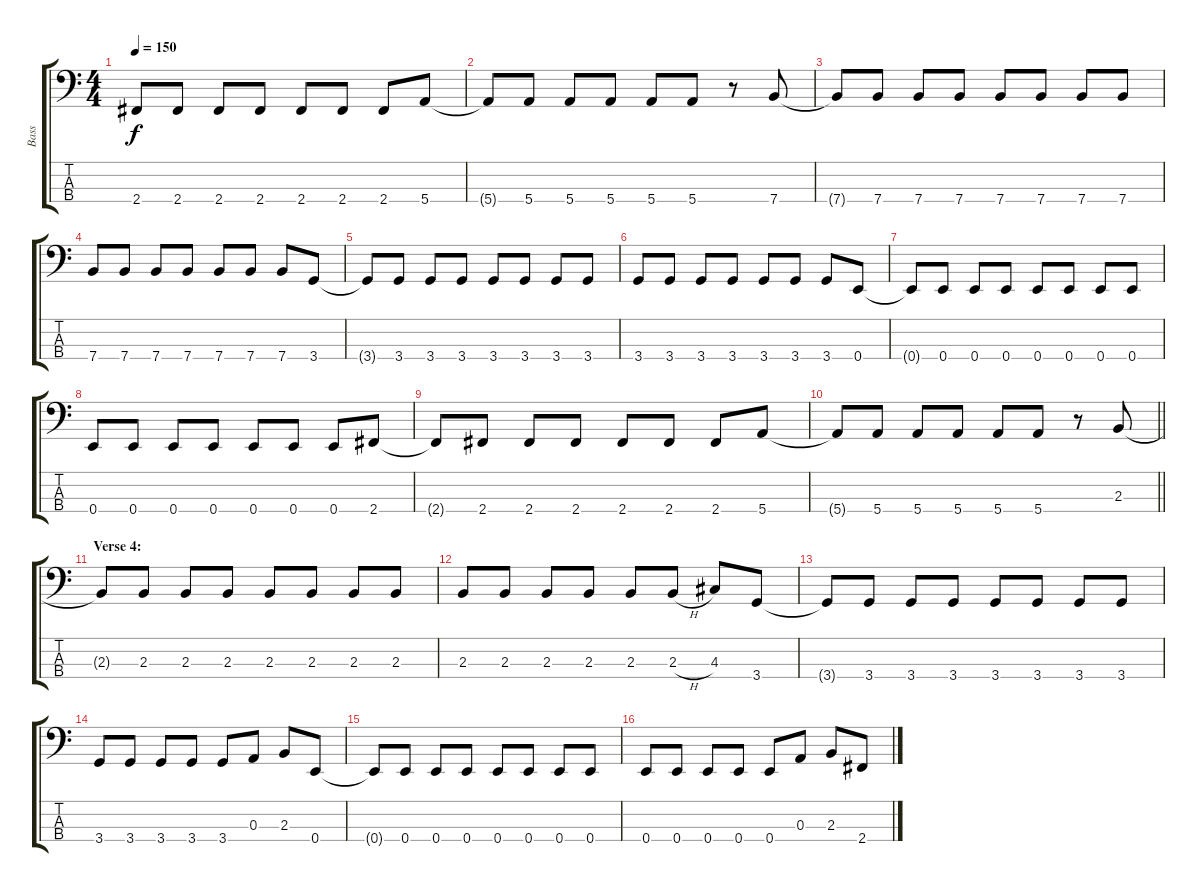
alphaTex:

\track ("Bass" "Bass") {instrument electricbasspick}
\staff {score tabs}
\tuning (G2 D2 A1 E1) {hide}
\ts (4 4)
\tempo 150
\clef f4
\ks c
2.4{t}.8{dy f} 2.4.8 2.4.8 2.4.8 2.4.8 2.4.8 2.4.8 5.4.8 |
5.4{t}.8 5.4.8 5.4.8 5.4.8 5.4.8 5.4.8 r.8 7.4.8 |
7.4{t}.8 7.4.8 7.4.8 7.4.8 7.4.8 7.4.8 7.4.8 7.4.8 |
7.4.8 7.4.8 7.4.8 7.4.8 7.4.8 7.4.8 7.4.8 3.4.8 |
3.4{t}.8 3.4.8 3.4.8 3.4.8 3.4.8 3.4.8 3.4.8 3.4.8 |
3.4.8 3.4.8 3.4.8 3.4.8 3.4.8 3.4.8 3.4.8 0.4.8 |
0.4{t}.8 0.4.8 0.4.8 0.4.8 0.4.8 0.4.8 0.4.8 0.4.8 |
0.4.8 0.4.8 0.4.8 0.4.8 0.4.8 0.4.8 0.4.8 2.4.8 |
2.4{t}.8 2.4.8 2.4.8 2.4.8 2.4.8 2.4.8 2.4.8 5.4.8 |
\barLineRight lightlight
5.4{t}.8 5.4.8 5.4.8 5.4.8 5.4.8 5.4.8 r.8 2.3.8 |
\section ("" "Verse 4:")
2.3{t}.8 2.3.8 2.3.8 2.3.8 2.3.8 2.3.8 2.3.8 2.3.8 |
2.3.8 2.3.8 2.3.8 2.3.8 2.3.8 2.3{h}.8 4.3.8 3.4.8 |
3.4{t}.8 3.4.8 3.4.8 3.4.8 3.4.8 3.4.8 3.4.8 3.4.8 |
3.4.8 3.4.8 3.4.8 3.4.8 3.4.8 0.3.8 2.3.8 0.4.8 |
0.4{t}.8 0.4.8 0.4.8 0.4.8 0.4.8 0.4.8 0.4.8 0.4.8 |
0.4.8 0.4.8 0.4.8 0.4.8 0.4.8 0.3.8 2.3.8 2.4.8
